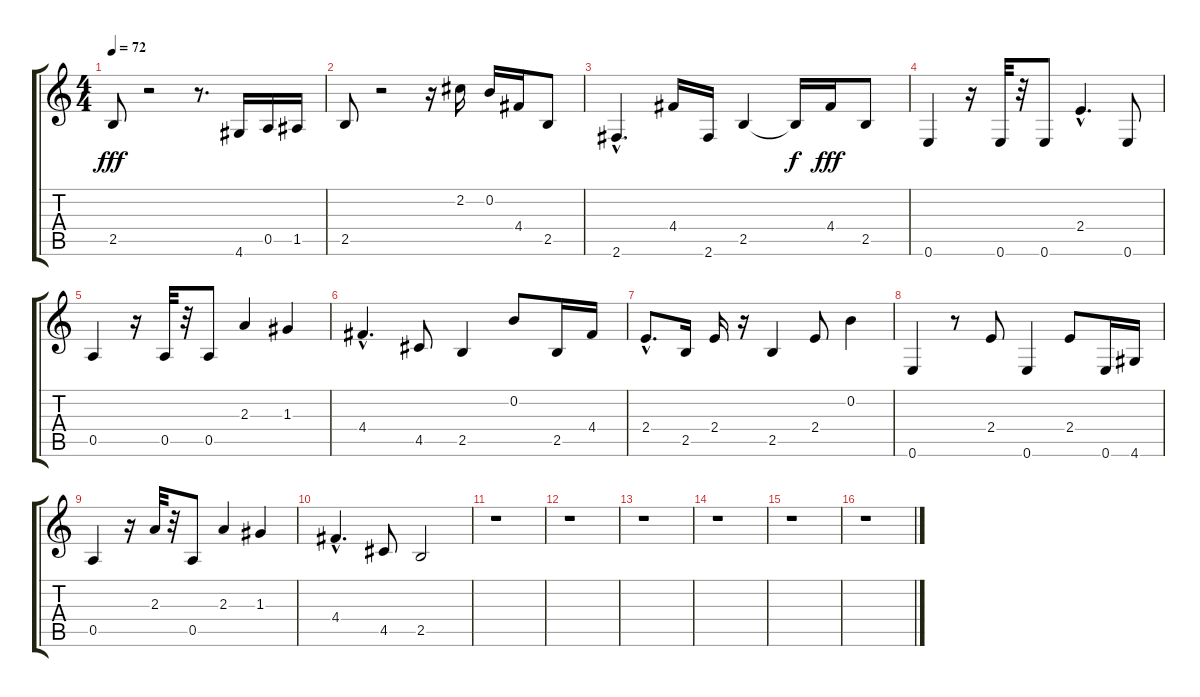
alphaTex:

\track "" {instrument electricbassfinger}
\staff {score tabs}
\tuning (E4 B3 G3 D3 A2 E2) {hide}
\ts (4 4)
\tempo 72
\clef g2
\ks c
2.5.8{dy fff} r.2 r.8{d} 4.6.16 0.5.16 1.5.16 |
2.5.8 r.2 r.16 2.2.16 0.2.16 4.4.16 2.5.8 |
2.6{hac}.4{d} 4.4.16 2.6.16 2.5.4 2.5{t}.16{dy f} 4.4.16{dy fff} 2.5.8 |
0.6.4 r.16 0.6.32 r.32 0.6.8 2.4{hac}.4{d} 0.6.8 |
0.5.4 r.16 0.5.32 r.32 0.5.8 2.3.4 1.3.4 |
4.4{hac}.4{d} 4.5.8 2.5.4 0.2.8 2.5.16 4.4.16 |
2.4{hac}.8{d} 2.5.16 2.4.16 r.16 2.5.4 2.4.8 0.2.4 |
0.6.4 r.8 2.4.8 0.6.4 2.4.8 0.6.16 4.6.16 |
0.5.4 r.16 2.3.32 r.32 0.5.8 2.3.4 1.3.4 |
4.4{hac}.4{d} 4.5.8 2.5.2 |
r.1 |
r.1 |
r.1 |
r.1 |
r.1 |
r.1
